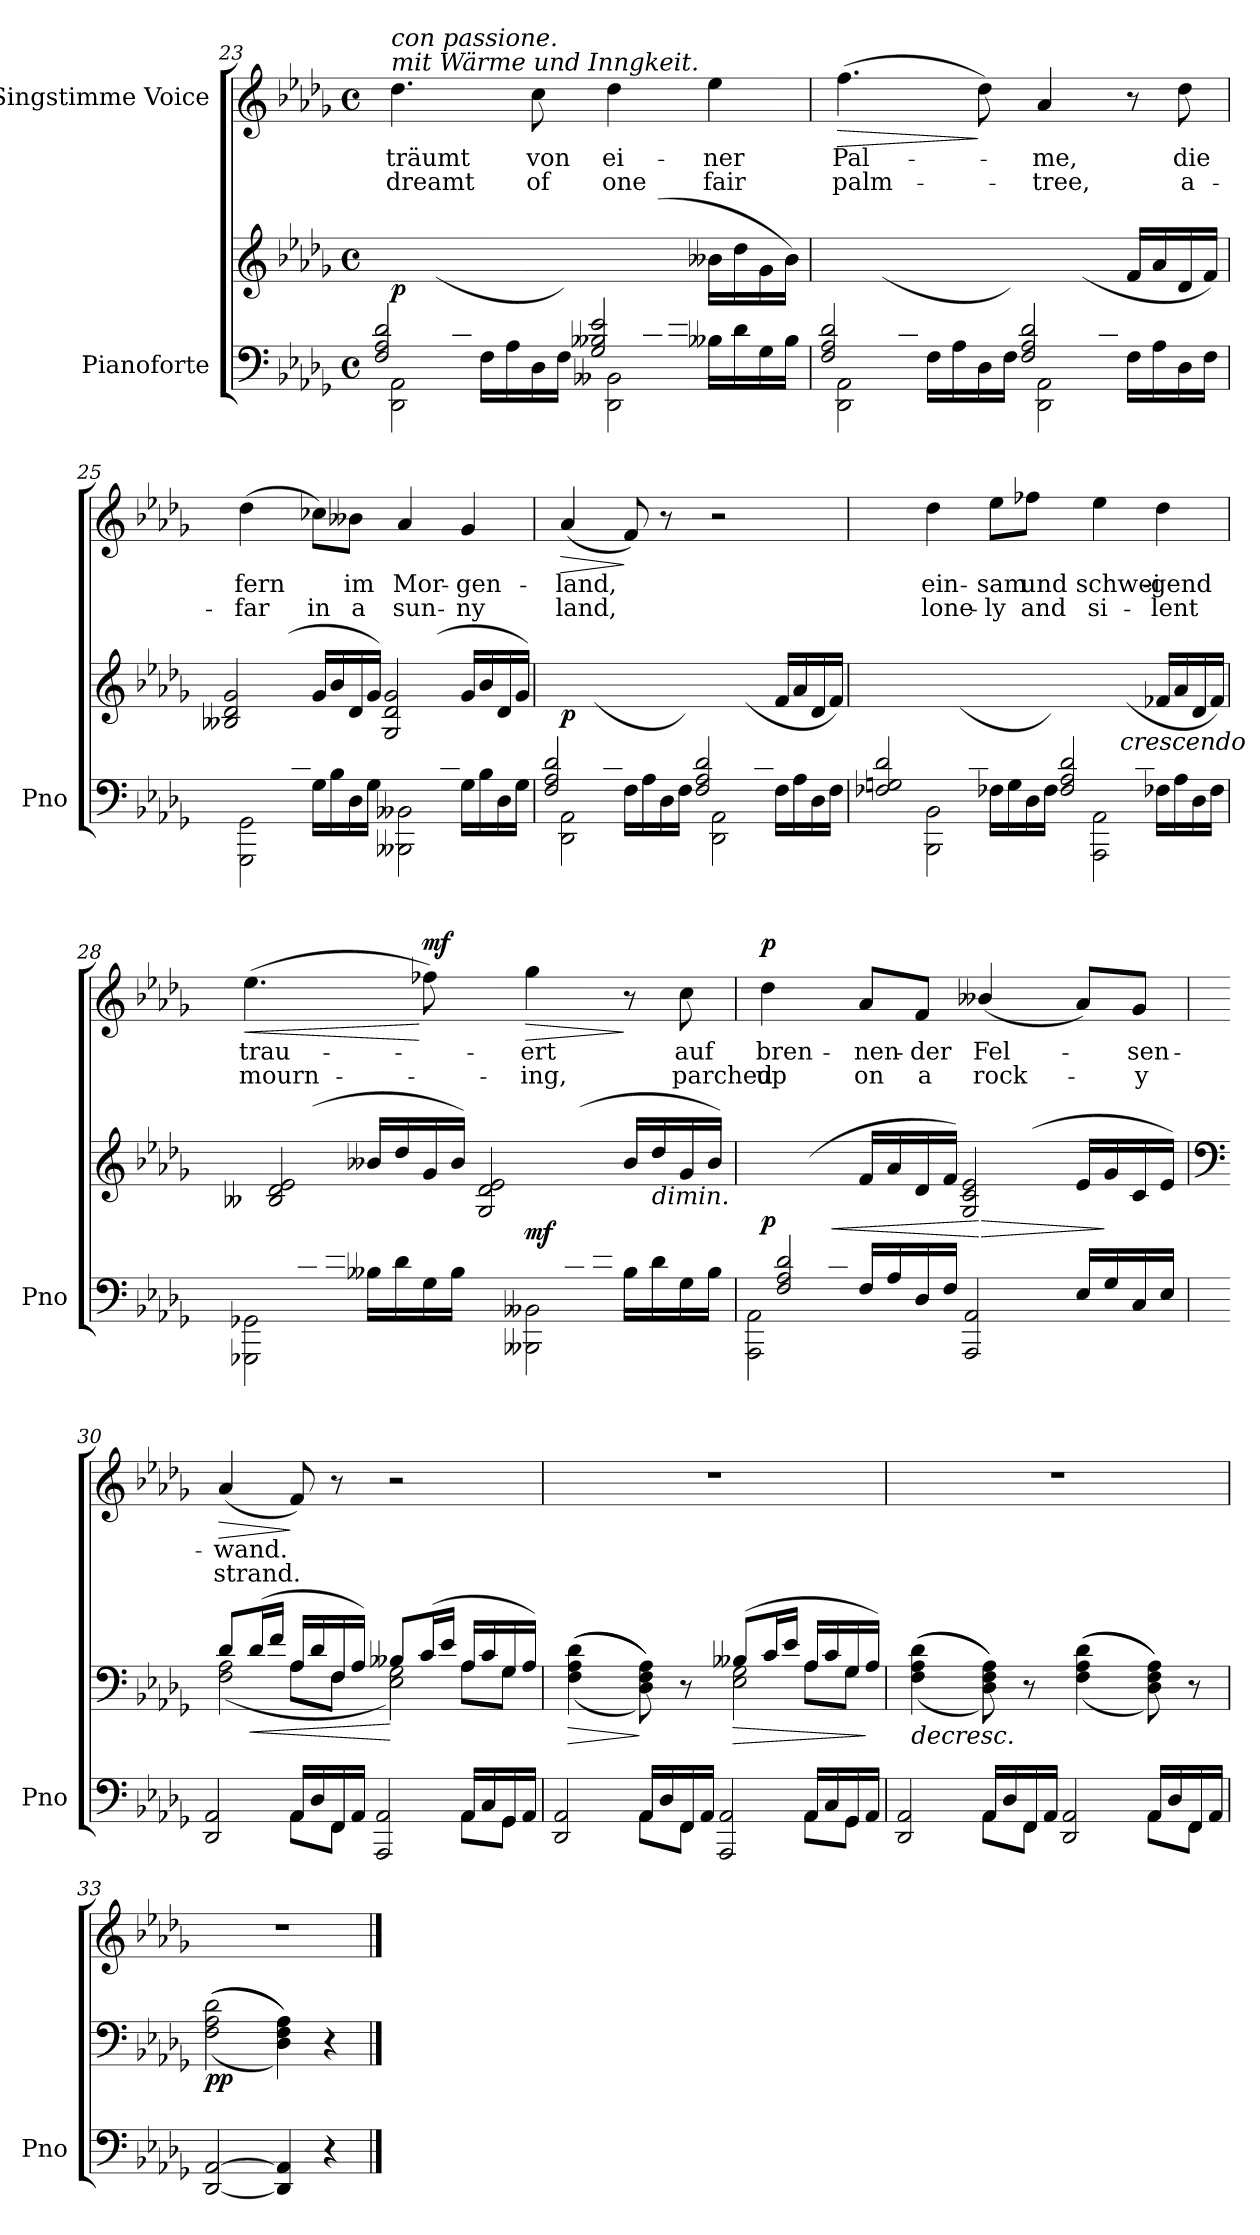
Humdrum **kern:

**kern	**kern	**dynam	**kern	**text	**text	**dynam
*part2	*part2	*part2	*part1	*part1	*part1	*part1
*staff3	*staff2	*staff2/3	*staff1	*staff1	*staff1	*staff1
*I"Pianoforte	*	*	*I"Singstimme Voice	*	*	*
*I'Pno	*	*	*	*	*	*
*clefF4	*clefG2	*	*clefG2	*	*	*
*k[b-e-a-d-g-]	*k[b-e-a-d-g-]	*	*k[b-e-a-d-g-]	*	*	*
*M4/4	*M4/4	*	*M4/4	*	*	*
*met(c)	*met(c)	*	*met(c)	*	*	*
=23	=23	=23	=23	=23	=23	=23
!	!	!	!LO:TX:a:i:t=mit Wärme und Inngkeit.	!	!	!
!	!	!	!LO:TX:a:i:t=con passione.	!	!	!
!LO:N:n=1:head=open	!	!	!	!	!	!
!LO:N:n=2:head=open	!	!	!	!	!	!
!LO:N:n=3:head=open	!	!LO:DY:b	!	!LO:LY:b	!LO:LY:b	!
*^	*	*	*	*	*	*
*	*^	*	*	*	*	*	*
*	*	*^	*	*	*	*	*	*
8F/yy 8A-/yy 8d-/yyL	2DD-\ 2AA-\	8DD-\yy 8AA-\yyL	2F/ 2A-/ 2d-/	8ryy	p	4.dd-\	träumt	dreamt	.
4.ryy	.	16A-\L	.	(>16a-\L	.	.	.	.	.
.	.	16d-\JJ	.	16dd-\JJ	.	.	.	.	.
.	.	16F\LL	.	16f/LL	.	.	.	.	.
.	.	16A-\	.	16a-/	.	.	.	.	.
!	!	!	!	!	!	!	!LO:LY:b	!LO:LY:b	!
.	.	16D-\	.	16d-/	.	8cc\	von	of	.
.	.	16F\JJ	.	16f/JJ)	.	.	.	.	.
!LO:N:n=1:head=open	!	!	!	!	!	!	!	!	!
!LO:N:n=2:head=open	!	!	!	!	!	!	!	!	!
!LO:N:n=3:head=open	!	!	!	!	!	!	!LO:LY:b	!LO:LY:b	!
8G-/yy 8B--X/yy 8e-/yyL	2DD-\ 2BB--X\	8DD-\yy 8BB--\yyL	2G-/ 2B--X/ 2e-/	8ryy	.	4dd-\	ei-	one	.
4.ryy	.	16d-\L	.	(>16dd-\L	.	.	.	.	.
.	.	16e-\JJ	.	16ee-\JJ	.	.	.	.	.
!	!	!	!	!	!	!	!LO:LY:b	!LO:LY:b	!
.	.	16B--X\LL	.	16b--X\LL	.	4ee-\	-ner	fair	.
.	.	16d-\	.	16dd-\	.	.	.	.	.
.	.	16G-\	.	16g-\	.	.	.	.	.
.	.	16B--\JJ	.	16b--\JJ)	.	.	.	.	.
=24	=24	=24	=24	=24	=24	=24	=24	=24	=24
!LO:N:n=1:head=open	!	!	!	!	!	!	!	!	!
!LO:N:n=2:head=open	!	!	!	!	!	!	!	!	!
!LO:N:n=3:head=open	!	!	!	!	!	!	!LO:LY:b	!LO:LY:b	!LO:HP:b
8F/yy 8A-/yy 8d-/yyL	2DD-\ 2AA-\	8DD-\yy 8AA-\yyL	2F/ 2A-/ 2d-/	8ryy	.	(>4.ff\	Pal-	palm-	>
4.ryy	.	16A-\L	.	(>16a-\L	.	.	.	.	.
.	.	16d-\JJ	.	16dd-\JJ	.	.	.	.	.
.	.	16F\LL	.	16f/LL	.	.	.	.	.
.	.	16A-\	.	16a-/	.	.	.	.	.
.	.	16D-\	.	16d-/	.	8dd-\)	.	.	]
.	.	16F\JJ	.	16f/JJ)	.	.	.	.	.
!LO:N:n=1:head=open	!	!	!	!	!	!	!	!	!
!LO:N:n=2:head=open	!	!	!	!	!	!	!	!	!
!LO:N:n=3:head=open	!	!	!	!	!	!	!LO:LY:b	!LO:LY:b	!
8F/yy 8A-/yy 8d-/yyL	2DD-\ 2AA-\	8DD-\yy 8AA-\yyL	2F/ 2A-/ 2d-/	8ryy	.	4a-/	-me,	-tree,	.
4.ryy	.	16A-\L	.	(>16a-\L	.	.	.	.	.
.	.	16d-\JJ	.	16dd-\JJ	.	.	.	.	.
.	.	16F\LL	.	16f/LL	.	8r	.	.	.
.	.	16A-\	.	16a-/	.	.	.	.	.
!	!	!	!	!	!	!	!LO:LY:b	!LO:LY:b	!
.	.	16D-\	.	16d-/	.	8dd-\	die	a-	.
.	.	16F\JJ	.	16f/JJ)	.	.	.	.	.
*	*	*v	*v	*	*	*	*	*	*
!!LO:LB:g=z
=25	=25	=25	=25	=25	=25	=25	=25	=25
!	!	!	!LO:N:n=1:head=open	!	!	!	!	!
!	!	!	!LO:N:n=2:head=open	!	!	!	!	!
!	!	!	!LO:N:n=3:head=open	!	!	!LO:LY:b	!LO:LY:b	!
*	*v	*v	*^	*	*	*	*	*
2GGG-\ 2GG-\	8GGG-\yy 8GG-\yyL	8B--X/yy 8d-/yy 8g-/yyL	2B--X/ 2d-/ 2g-/	.	(>4dd-\	fern	-far	.
.	16B--X\L	(>16b--X/L	.	.	.	.	.	.
.	16d-\JJ	16dd-/JJ	.	.	.	.	.	.
!	!	!	!	!	!	!	!LO:LY:b	!
.	16G-\LL	16g-/LL	.	.	8cc-X\L)	.	in	.
.	16B--\	16b--/	.	.	.	.	.	.
!	!	!	!	!	!	!LO:LY:b	!LO:LY:b	!
.	16D-\	16d-/	.	.	8b--X\J	im	a	.
.	16G-\JJ	16g-/JJ)	.	.	.	.	.	.
!	!	!LO:N:n=1:head=open	!	!	!	!	!	!
!	!	!LO:N:n=2:head=open	!	!	!	!	!	!
!	!	!LO:N:n=3:head=open	!	!	!	!LO:LY:b	!LO:LY:b	!
2BBB--X\ 2BB--X\	8BBB--\yy 8BB-X\yyL	8G-/yy 8d-/yy 8g-/yyL	2G-/ 2d-/ 2g-/	.	4a-/	Mor-	sun-	.
.	16B--\L	(>16b--/L	.	.	.	.	.	.
.	16d-\JJ	16dd-/JJ	.	.	.	.	.	.
!	!	!	!	!	!	!LO:LY:b	!LO:LY:b	!
.	16G-\LL	16g-/LL	.	.	4g-/	-gen-	-ny	.
.	16B--\	16b--/	.	.	.	.	.	.
.	16D-\	16d-/	.	.	.	.	.	.
.	16G-\JJ	16g-/JJ)	.	.	.	.	.	.
*	*	*v	*v	*	*	*	*	*
=26	=26	=26	=26	=26	=26	=26	=26
!LO:N:n=1:head=open	!	!	!	!	!	!	!
!LO:N:n=2:head=open	!	!	!	!	!	!	!
!LO:N:n=3:head=open	!	!	!LO:DY:b	!	!LO:LY:b	!LO:LY:b	!LO:HP:b
*^	*^	*	*	*	*	*	*
8F/yy 8A-/yy 8d-/yyL	2DD-\ 2AA-\	8DD-\yy 8AA-\yyL	2F/ 2A-/ 2d-/	8ryy	p	(<4a-/	-land,	land,	>
4.ryy	.	16A-\L	.	(>16a-\L	.	.	.	.	.
.	.	16d-\JJ	.	16dd-\JJ	.	.	.	.	.
.	.	16F\LL	.	16f/LL	.	8f/)	.	.	]
.	.	16A-\	.	16a-/	.	.	.	.	.
.	.	16D-\	.	16d-/	.	8r	.	.	.
.	.	16F\JJ	.	16f/JJ)	.	.	.	.	.
!LO:N:n=1:head=open	!	!	!	!	!	!	!	!	!
!LO:N:n=2:head=open	!	!	!	!	!	!	!	!	!
!LO:N:n=3:head=open	!	!	!	!	!	!	!	!	!
8F/yy 8A-/yy 8d-/yyL	2DD-\ 2AA-\	8DD-\yy 8AA-\yyL	2F/ 2A-/ 2d-/	8ryy	.	2r	.	.	.
4.ryy	.	16A-\L	.	(>16a-\L	.	.	.	.	.
.	.	16d-\JJ	.	16dd-\JJ	.	.	.	.	.
.	.	16F\LL	.	16f/LL	.	.	.	.	.
.	.	16A-\	.	16a-/	.	.	.	.	.
.	.	16D-\	.	16d-/	.	.	.	.	.
.	.	16F\JJ	.	16f/JJ)	.	.	.	.	.
!!LO:LB:g=z
=27	=27	=27	=27	=27	=27	=27	=27	=27	=27
!	!	!	!	!	!	!	!LO:LY:b	!LO:LY:b	!
8F-X/yy 8Gn/yy 8d-/yyL	2BBB-\ 2BB-\	8BBB--X\yy 8BB--X\yyL	2F-X/ 2Gn/ 2d-/	8ryy	.	4dd-\	ein-	lone-	.
4.ryy	.	16Gn\L	.	(>16gn\L	.	.	.	.	.
.	.	16d-\JJ	.	16dd-\JJ	.	.	.	.	.
!	!	!	!	!	!	!	!LO:LY:b	!LO:LY:b	!
.	.	16F-X\LL	.	16f-X/LL	.	8ee-\L	-sam	-ly	.
.	.	16G\	.	16g/	.	.	.	.	.
!	!	!	!	!	!	!	!LO:LY:b	!LO:LY:b	!
.	.	16D-\	.	16d-/	.	8ff-X\J	und	and	.
.	.	16F-\JJ	.	16f-/JJ)	.	.	.	.	.
!LO:N:n=1:head=open	!	!	!	!	!	!	!	!	!
!LO:N:n=2:head=open	!	!	!	!	!	!	!	!	!
!LO:N:n=3:head=open	!	!	!	!	!	!	!LO:LY:b	!LO:LY:b	!
8F-X/yy 8A-/yy 8d-/yyL	2AAA-\ 2AA-\	8AAA-\yy 8AA-\yyL	2F-/ 2A-/ 2d-/	8ryy	.	4ee-\	schwei-	si-	.
!	!	!	!	!LO:TX:b:i:t=crescendo	!	!	!	!	!
4.ryy	.	16A-\L	.	(>16a-\L	.	.	.	.	.
.	.	16d-\JJ	.	16dd-\JJ	.	.	.	.	.
!	!	!	!	!	!	!	!LO:LY:b	!LO:LY:b	!
.	.	16F-X\LL	.	16f-X/LL	.	4dd-\	-gend	-lent	.
.	.	16A-\	.	16a-/	.	.	.	.	.
.	.	16D-\	.	16d-/	.	.	.	.	.
.	.	16F-\JJ	.	16f-/JJ)	.	.	.	.	.
*	*	*v	*v	*	*	*	*	*	*
=28	=28	=28	=28	=28	=28	=28	=28	=28
!	!	!	!LO:N:n=1:head=open	!	!	!	!	!
!	!	!	!LO:N:n=2:head=open	!	!	!	!	!
!	!	!	!LO:N:n=3:head=open	!	!	!LO:LY:b	!LO:LY:b	!LO:HP:b
*	*v	*v	*^	*	*	*	*	*
2GGG-X\ 2GG-X\	8GGG-\yy 8GG-\yyL	8B--X/yy 8d-/ 8e-/L	2B--X/ 2d-/ 2e-/	.	(>4.ee-\	trau-	mourn-	<
.	16d-\L	(>16dd-/L	.	.	.	.	.	.
.	16e-\JJ	16ee-/JJ	.	.	.	.	.	.
.	16B--X\LL	16b--X/LL	.	.	.	.	.	.
.	16d-\	16dd-/	.	.	.	.	.	.
!	!	!	!	!	!	!	!	!LO:DY:n=1:a
.	16G-\	16g-/	.	.	8ff-X\)	.	.	[ mf
.	16B--\JJ	16b--/JJ)	.	.	.	.	.	.
!	!	!LO:N:n=1:head=open	!	!	!	!	!	!
!	!	!LO:N:n=2:head=open	!	!	!	!	!	!
!	!	!LO:N:n=3:head=open	!	!LO:DY:b	!	!LO:LY:b	!LO:LY:b	!LO:HP:b
2BBB--X\ 2BB--X\	8BBB--\yy 8BB-X\yyL	8G-/yy 8d-/yy 8d-/yyL	2G-/ 2d-/ 2e-/	mf	4gg-\	-ert	-ing,	>
.	16d-\L	(>16dd-/L	.	.	.	.	.	.
.	16e-\JJ	16ee-/JJ	.	.	.	.	.	.
.	16B--\LL	16b--/LL	.	.	8r	.	.	]
!	!	!LO:TX:b:i:t=dimin.	!	!	!	!	!	!
.	16d-\	16dd-/	.	.	.	.	.	.
!	!	!	!	!	!	!LO:LY:b	!LO:LY:b	!
.	16G-\	16g-/	.	.	8cc\	auf	parched	.
.	16B--\JJ	16b--/JJ)	.	.	.	.	.	.
!!LO:LB:g=z
=29	=29	=29	=29	=29	=29	=29	=29	=29
*^	*^	*	*	*	*	*	*	*
!	!	!	!	!	!	!LO:DY:b	!	!LO:LY:b	!LO:LY:b	!LO:DY:a
8d-/Lyy	2F/ 2A-/ 2d-/	8AAA-\yy 8AA-\yyL	2AAA-\ 2AA-\	8ryy	2ryy	p	4dd-\	bren-	up	p
2..ryy	.	16A-\L	.	(>16a-\L	.	.	.	.	.	.
!	!	!	!	!	!	!LO:HP:b	!	!	!	!
.	.	16d-\JJ	.	16dd-\JJ	.	<	.	.	.	.
!	!	!	!	!	!	!	!	!LO:LY:b	!LO:LY:b	!
.	.	16F/LL	.	16f/LL	.	.	8a-/L	-nen-	on	.
.	.	16A-/	.	16a-/	.	.	.	.	.	.
!	!	!	!	!	!	!	!	!LO:LY:b	!LO:LY:b	!
.	.	16D-/	.	16d-/	.	.	8f/J	-der	a	.
.	.	16F/JJ	.	16f/JJ)	.	.	.	.	.	.
!	!	!	!	!	!	!LO:HP:n=1:b	!	!LO:LY:b	!LO:LY:b	!
.	2ryy	8AAA-/yy 8AA-/yyL	2AAA-/ 2AA-/	8G-/yy 8c/yy 8e-/yyL	2G-/ 2c/ 2e-/	[ >	(<4b--X/	Fel-	rock-	.
.	.	16G-/L	.	(>16g-/L	.	.	.	.	.	.
.	.	16A-/JJ	.	16a-/JJ	.	.	.	.	.	.
.	.	16E-/LL	.	16e-/LL	.	.	8a-/L)	.	.	.
.	.	16G-/	.	16g-/	.	]	.	.	.	.
!	!	!	!	!	!	!	!	!LO:LY:b	!LO:LY:b	!
.	.	16C/	.	16c/	.	.	8g-/J	-sen-	-y	.
.	.	16E-/JJ	.	16e-/JJ)	.	.	.	.	.	.
*v	*v	*v	*v	*	*	*	*	*	*	*
*	*v	*v	*	*	*	*	*
=30	=30	=30	=30	=30	=30	=30
*	*clefF4	*	*	*	*	*
*^	*^	*	*	*	*	*
*	*^	*	*^	*	*	*	*	*
!	!	!	!	!	!	!	!	!LO:LY:b	!LO:LY:b	!LO:HP:b
8DD-/yy 8AA-/yyL	4ryy	2DD-/ 2AA-/	8d-/L	(<2F\ 2A-\	4ryy	.	(<4a-/	-wand.	strand.	>
!	!	!	!	!	!	!LO:HP:b	!	!	!	!
16D-/L	.	.	(>16d-/L	.	.	<	.	.	.	.
16F/JJ	.	.	16f/JJ	.	.	.	.	.	.	.
16AA-/LL	8AA-\L	.	16A-/LL	.	8A-\L	.	8f/)	.	.	]
16D-/	.	.	16d-/	.	.	.	.	.	.	.
16FF/	8FF\J	.	16F/	.	8F\J	.	8r	.	.	.
16AA-/JJ	.	.	16A-/JJ)	.	.	.	.	.	.	.
8AAA-/yy 8AA-/yyL	4ryy	2AAA-/ 2AA-/	8B--X/L	2E-\ 2G-\)	4ryy	[	2r	.	.	.
16C/L	.	.	(>16c/L	.	.	.	.	.	.	.
16E-/JJ	.	.	16e-/JJ	.	.	.	.	.	.	.
16AA-/LL	8AA-\L	.	16A-/LL	.	8A-\L	.	.	.	.	.
16C/	.	.	16c/	.	.	.	.	.	.	.
16GG-/	8GG-\J	.	16G-/	.	8G-\J	.	.	.	.	.
16AA-/JJ	.	.	16A-/JJ)	.	.	.	.	.	.	.
!!LO:LB:g=z
=31	=31	=31	=31	=31	=31	=31	=31	=31	=31	=31
!	!	!	!	!	!	!LO:HP:b	!	!	!	!
8DD-/yy 8AA-/yyL	4ryy	2DD-/ 2AA-/	(<(>(>4F\ 4A-\ 4d-\	2rGGyy	2.ryy	>	1r	.	.	.
16D-/L	.	.	.	.	.	.	.	.	.	.
16F/JJ	.	.	.	.	.	.	.	.	.	.
16AA-/LL	8AA-\L	.	8D-\ 8F\ 8A-\)))	.	.	]	.	.	.	.
16D-/	.	.	.	.	.	.	.	.	.	.
16FF/	8FF\J	.	8r	.	.	.	.	.	.	.
16AA-/JJ	.	.	.	.	.	.	.	.	.	.
!	!	!	!	!	!	!LO:HP:b	!	!	!	!
8AAA-/yy 8AA-/yyL	4ryy	2AAA-/ 2AA-/	(>8B--X/L	2E-\ 2G-\	.	>	.	.	.	.
16C/L	.	.	16c/L	.	.	.	.	.	.	.
16E-/JJ	.	.	16e-/JJ	.	.	.	.	.	.	.
16AA-/LL	8AA-\L	.	16A-/LL	.	8A-\L	.	.	.	.	.
16C/	.	.	16c/	.	.	.	.	.	.	.
16GG-/	8GG-\J	.	16G-/	.	8G-\J	.	.	.	.	.
16AA-/JJ	.	.	16A-/JJ)	.	.	]	.	.	.	.
*	*	*	*v	*v	*v	*	*	*	*	*
=32	=32	=32	=32	=32	=32	=32	=32	=32
!	!	!	!LO:TX:b:i:t=decresc.	!	!	!	!	!
8DD-/yy 8AA-/yyL	4ryy	2DD-/ 2AA-/	(>(>(<4F\ 4A-\ 4d-\	.	1r	.	.	.
16D-/L	.	.	.	.	.	.	.	.
16F/JJ	.	.	.	.	.	.	.	.
16AA-/LL	8AA-\L	.	8D-\ 8F\ 8A-\)))	.	.	.	.	.
16D-/	.	.	.	.	.	.	.	.
16FF/	8FF\J	.	8r	.	.	.	.	.
16AA-/JJ	.	.	.	.	.	.	.	.
8DD-/yy 8AA-/yyL	4ryy	2DD-/ 2AA-/	(>(>(<4F\ 4A-\ 4d-\	.	.	.	.	.
16D-/L	.	.	.	.	.	.	.	.
16F/JJ	.	.	.	.	.	.	.	.
16AA-/LL	8AA-\L	.	8D-\ 8F\ 8A-\)))	.	.	.	.	.
16D-/	.	.	.	.	.	.	.	.
16FF/	8FF\J	.	8r	.	.	.	.	.
16AA-/JJ	.	.	.	.	.	.	.	.
*v	*v	*v	*	*	*	*	*	*
=33	=33	=33	=33	=33	=33	=33
!	!	!LO:DY:b	!	!	!	!
[2DD-/ [2AA-/	(<(>(>2F\ 2A-\ 2d-\	pp	1r	.	.	.
4DD-/] 4AA-/]	4D-\ 4F\ 4A-\)))	.	.	.	.	.
4r	4r	.	.	.	.	.
==	==	==	==	==	==	==
*-	*-	*-	*-	*-	*-	*-
